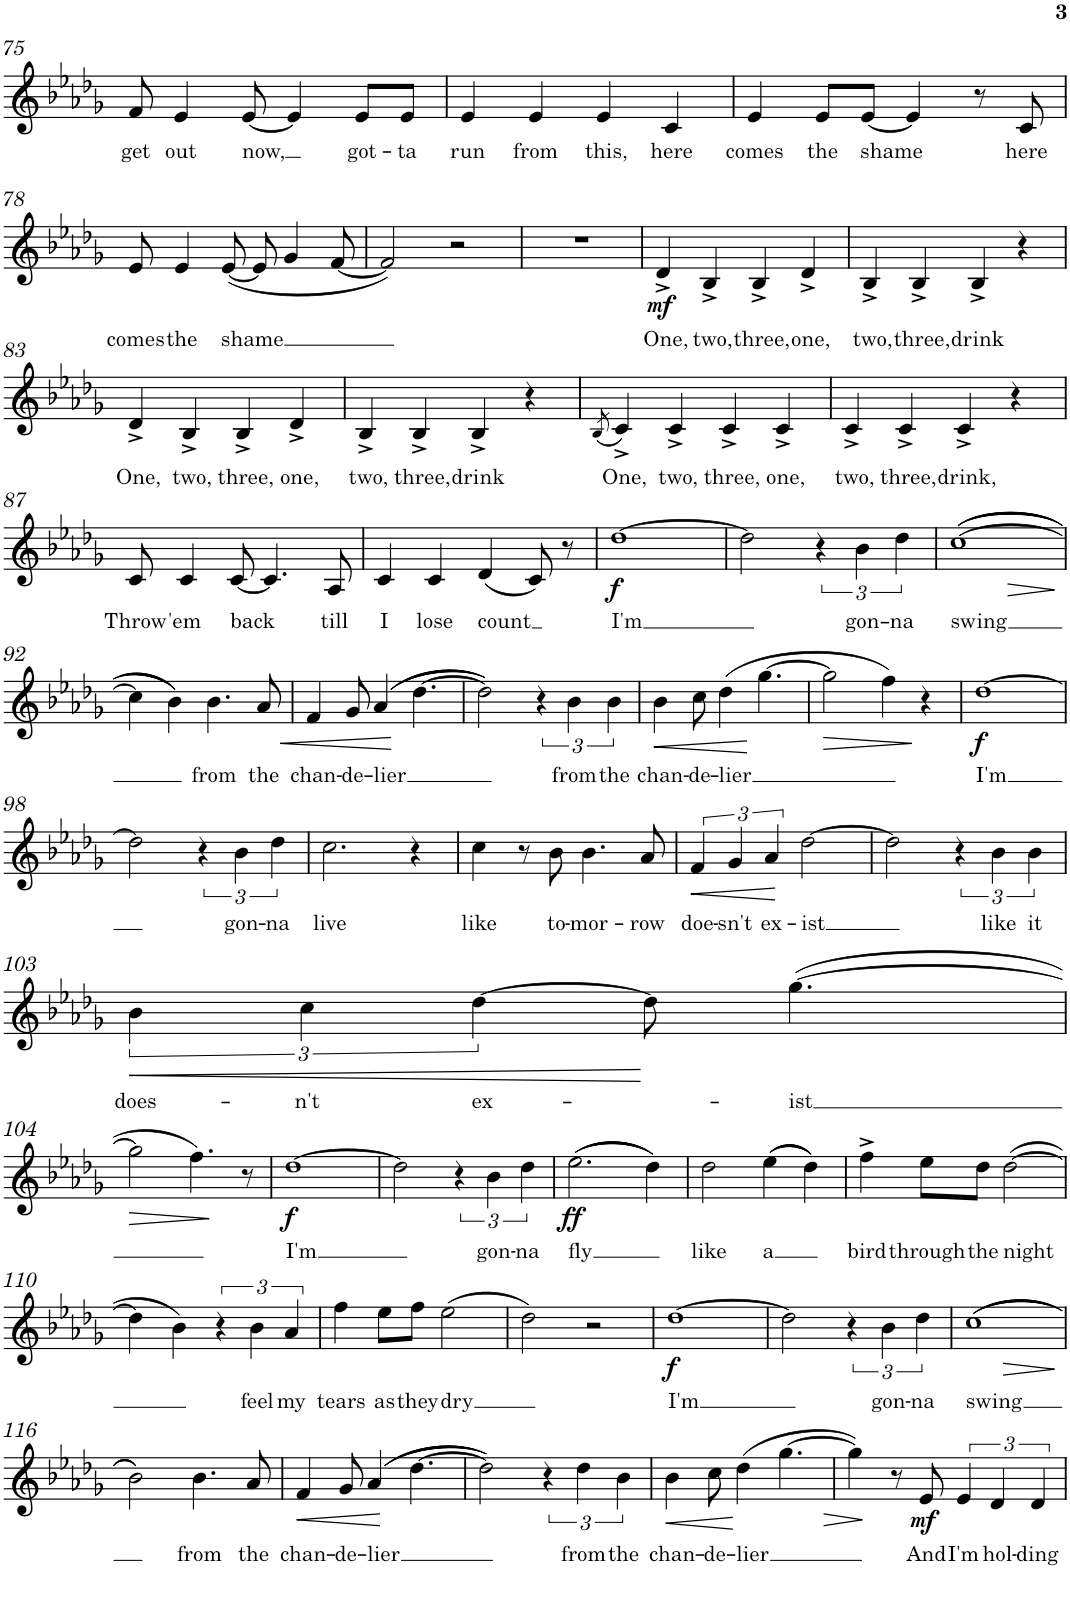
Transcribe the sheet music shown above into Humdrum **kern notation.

**kern	**text	**dynam
*part1	*part1	*part1
*staff1	*staff1	*staff1
*I"Piano	*	*
*I'Pno.	*	*
!!LO:PB:g=z
*clefG2	*	*
*k[b-e-a-d-g-]	*	*
*M2/2	*	*
*met(c|)	*	*
=75	=75	=75
!	!LO:LY:b	!
8f/	get	.
!	!LO:LY:b	!
4e-/	out	.
!	!LO:LY:b	!
[8e-/	now,	.
4e-/]	.	.
!	!LO:LY:b	!
8e-/L	got-	.
!	!LO:LY:b	!
8e-/J	-ta	.
=76	=76	=76
!	!LO:LY:b	!
4e-/	run	.
!	!LO:LY:b	!
4e-/	from	.
!	!LO:LY:b	!
4e-/	this,	.
!	!LO:LY:b	!
4c/	here	.
=77	=77	=77
!	!LO:LY:b	!
4e-/	comes	.
!	!LO:LY:b	!
8e-/L	the	.
!	!LO:LY:b	!
[8e-/J	shame	.
4e-/]	.	.
8r	.	.
!	!LO:LY:b	!
8c/	here	.
!!LO:LB:g=z
=78	=78	=78
!	!LO:LY:b	!
8e-/	comes	.
!	!LO:LY:b	!
4e-/	the	.
!	!LO:LY:b	!
(<[8e-/	shame	.
8e-/]	.	.
4g-/	.	.
[8f/	.	.
=79	=79	=79
2f/])	.	.
2r	.	.
=80	=80	=80
1r	.	.
=81	=81	=81
!	!LO:LY:b	!LO:DY:b
4d-^/	One,	mf
!	!LO:LY:b	!
4B-^/	two,	.
!	!LO:LY:b	!
4B-^/	three,	.
!	!LO:LY:b	!
4d-^/	one,	.
=82	=82	=82
!	!LO:LY:b	!
4B-^/	two,	.
!	!LO:LY:b	!
4B-^/	three,	.
!	!LO:LY:b	!
4B-^/	drink	.
4r	.	.
!!LO:LB:g=z
=83	=83	=83
!	!LO:LY:b	!
4d-^/	One,	.
!	!LO:LY:b	!
4B-^/	two,	.
!	!LO:LY:b	!
4B-^/	three,	.
!	!LO:LY:b	!
4d-^/	one,	.
=84	=84	=84
!	!LO:LY:b	!
4B-^/	two,	.
!	!LO:LY:b	!
4B-^/	three,	.
!	!LO:LY:b	!
4B-^/	drink	.
4r	.	.
=85	=85	=85
(<8qB-/	.	.
!	!LO:LY:b	!
4c^/)	One,	.
!	!LO:LY:b	!
4c^/	two,	.
!	!LO:LY:b	!
4c^/	three,	.
!	!LO:LY:b	!
4c^/	one,	.
=86	=86	=86
!	!LO:LY:b	!
4c^/	two,	.
!	!LO:LY:b	!
4c^/	three,	.
!	!LO:LY:b	!
4c^/	drink,	.
4r	.	.
!!LO:LB:g=z
=87	=87	=87
!	!LO:LY:b	!
8c/	Throw	.
!	!LO:LY:b	!
4c/	'em	.
!	!LO:LY:b	!
[8c/	back	.
4.c/]	.	.
!	!LO:LY:b	!
8A-/	till	.
=88	=88	=88
!	!LO:LY:b	!
4c/	I	.
!	!LO:LY:b	!
4c/	lose	.
!	!LO:LY:b	!
(<4d-/	count	.
8c/)	.	.
8r	.	.
=89	=89	=89
!	!LO:LY:b	!LO:DY:b
[1dd-	I'm	f
=90	=90	=90
2dd-\]	.	.
6r	.	.
!	!LO:LY:b	!
6b-\	gon-	.
!	!LO:LY:b	!
6dd-\	-na	.
=91	=91	=91
!	!LO:LY:b	!LO:HP:b
(>(>[1cc	swing	>
.	.	]
!!LO:LB:g=z
=92	=92	=92
4cc\]	.	.
4b-\))	.	.
!	!LO:LY:b	!
4.b-\	from	.
!	!LO:LY:b	!LO:HP:b
8a-/	the	<
=93	=93	=93
!	!LO:LY:b	!
4f/	chan-	.
!	!LO:LY:b	!
8g-/	de-	.
!	!LO:LY:b	!
(>(>4a-/	-lier	.
[4.dd-\	.	[
=94	=94	=94
2dd-\]))	.	.
6r	.	.
!	!LO:LY:b	!
6b-\	from	.
!	!LO:LY:b	!
6b-\	the	.
=95	=95	=95
!	!LO:LY:b	!LO:HP:b
4b-\	chan-	<
!	!LO:LY:b	!
8cc\	-de-	.
!	!LO:LY:b	!
(>4dd-\	-lier	.
[4.gg-\	.	[
=96	=96	=96
!	!	!LO:HP:b
2gg-\]	.	>
4ff\)	.	.
4r	.	]
=97	=97	=97
!	!LO:LY:b	!LO:DY:b
[1dd-	I'm	f
!!LO:LB:g=z
=98	=98	=98
2dd-\]	.	.
6r	.	.
!	!LO:LY:b	!
6b-\	gon-	.
!	!LO:LY:b	!
6dd-\	-na	.
=99	=99	=99
!	!LO:LY:b	!
2.cc\	live	.
4r	.	.
=100	=100	=100
!	!LO:LY:b	!
4cc\	like	.
8r	.	.
!	!LO:LY:b	!
8b-\	to-	.
!	!LO:LY:b	!
4.b-\	-mor-	.
!	!LO:LY:b	!
8a-/	-row	.
=101	=101	=101
!	!LO:LY:b	!LO:HP:b
6f/	doe-	<
!	!LO:LY:b	!
6g-/	-sn't	.
!	!LO:LY:b	!
6a-/	ex-	.
!	!LO:LY:b	!
[2dd-\	-ist	[
=102	=102	=102
2dd-\]	.	.
6r	.	.
!	!LO:LY:b	!
6b-\	like	.
!	!LO:LY:b	!
6b-\	it	.
!!LO:LB:g=z
=103	=103	=103
!	!LO:LY:b	!LO:HP:b
6b-\	does-	<
!	!LO:LY:b	!
6cc\	-n't	.
!	!LO:LY:b	!
[6dd-\	ex-	.
8dd-\]	.	[
!	!LO:LY:b	!
(>[4.gg-\	-ist	.
!!LO:LB:g=z
=104	=104	=104
!	!	!LO:HP:b
2gg-\]	.	>
4.ff\)	.	.
8r	.	]
=105	=105	=105
!	!LO:LY:b	!LO:DY:b
[1dd-	I'm	f
=106	=106	=106
2dd-\]	.	.
6r	.	.
!	!LO:LY:b	!
6b-\	gon-	.
!	!LO:LY:b	!
6dd-\	-na	.
=107	=107	=107
!	!LO:LY:b	!LO:DY:b
(>(>2.ee-\	fly	ff
4dd-\))	.	.
=108	=108	=108
!	!LO:LY:b	!
2dd-\	like	.
!	!LO:LY:b	!
(>(>4ee-\	a	.
4dd-\))	.	.
=109	=109	=109
!	!LO:LY:b	!
4ff^\	bird	.
!	!LO:LY:b	!
8ee-\L	through	.
!	!LO:LY:b	!
8dd-\J	the	.
!	!LO:LY:b	!
(>[2dd-\	night	.
!!LO:LB:g=z
=110	=110	=110
4dd-\]	.	.
4b-\)	.	.
6r	.	.
!	!LO:LY:b	!
6b-\	feel	.
!	!LO:LY:b	!
6a-/	my	.
=111	=111	=111
!	!LO:LY:b	!
4ff\	tears	.
!	!LO:LY:b	!
8ee-\L	as	.
!	!LO:LY:b	!
8ff\J	they	.
!	!LO:LY:b	!
(>2ee-\	dry	.
=112	=112	=112
2dd-\)	.	.
2r	.	.
=113	=113	=113
!	!LO:LY:b	!LO:DY:b
[1dd-	I'm	f
=114	=114	=114
2dd-\]	.	.
6r	.	.
!	!LO:LY:b	!
6b-\	gon-	.
!	!LO:LY:b	!
6dd-\	-na	.
=115	=115	=115
!	!LO:LY:b	!LO:HP:b
(>(>1cc	swing	>
.	.	]
!!LO:LB:g=z
=116	=116	=116
2b-\))	.	.
!	!LO:LY:b	!
4.b-\	from	.
!	!LO:LY:b	!
8a-/	the	.
=117	=117	=117
!	!LO:LY:b	!LO:HP:b
4f/	chan-	<
!	!LO:LY:b	!
8g-/	-de-	.
!	!LO:LY:b	!
(>(>4a-/	-lier	.
[4.dd-\	.	[
=118	=118	=118
2dd-\]))	.	.
6r	.	.
!	!LO:LY:b	!
6dd-\	from	.
!	!LO:LY:b	!
6b-\	the	.
=119	=119	=119
!	!LO:LY:b	!LO:HP:b
4b-\	chan-	<
!	!LO:LY:b	!
8cc\	-de-	.
!	!LO:LY:b	!
(>4dd-\	-lier	[
!	!	!LO:HP:b
[4.gg-\	.	>
=120	=120	=120
4gg-\])	.	.
8r	.	]
!	!LO:LY:b	!LO:DY:b
8e-/	And	mf
!	!LO:LY:b	!
6e-/	I'm	.
!	!LO:LY:b	!
6d-/	hol-	.
!	!LO:LY:b	!
6d-/	-ding	.
=	=	=
*-	*-	*-
